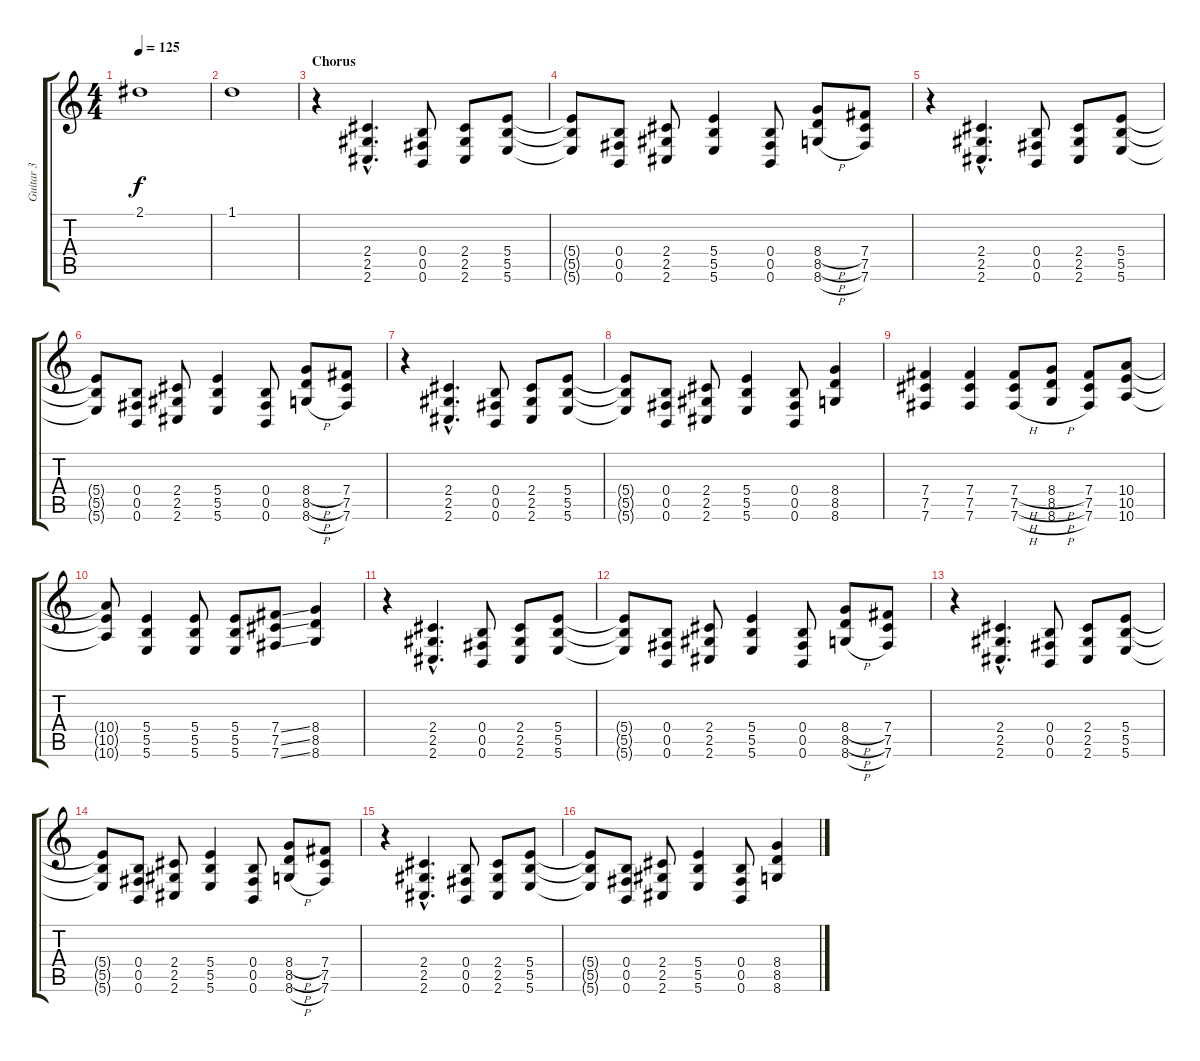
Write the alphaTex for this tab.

\track ("Guitar 3" "Guitar 3") {instrument distortionguitar}
\staff {score tabs}
\tuning (Db4 Ab3 E3 B2 Gb2 B1) {hide}
\ts (4 4)
\tempo 125
\clef g2
\ks c
2.1.1{dy f} |
1.1.1 |
\section ("" "Chorus")
r.4 (2.4{hac} 2.5{hac} 2.6{hac}).4{d} (0.4 0.5 0.6).8 (2.4 2.5 2.6).8 (5.4 5.5 5.6).8 |
(5.4{t} 5.5{t} 5.6{t}).8 (0.4 0.5 0.6).8 (2.4 2.5 2.6).8 (5.4 5.5 5.6).4 (0.4 0.5 0.6).8 (8.4{h} 8.5{h} 8.6{h}).8 (7.4 7.5 7.6).8 |
r.4 (2.4{hac} 2.5{hac} 2.6{hac}).4{d} (0.4 0.5 0.6).8 (2.4 2.5 2.6).8 (5.4 5.5 5.6).8 |
(5.4{t} 5.5{t} 5.6{t}).8 (0.4 0.5 0.6).8 (2.4 2.5 2.6).8 (5.4 5.5 5.6).4 (0.4 0.5 0.6).8 (8.4{h} 8.5{h} 8.6{h}).8 (7.4 7.5 7.6).8 |
r.4 (2.4{hac} 2.5{hac} 2.6{hac}).4{d} (0.4 0.5 0.6).8 (2.4 2.5 2.6).8 (5.4 5.5 5.6).8 |
(5.4{t} 5.5{t} 5.6{t}).8 (0.4 0.5 0.6).8 (2.4 2.5 2.6).8 (5.4 5.5 5.6).4 (0.4 0.5 0.6).8 (8.4 8.5 8.6).4 |
(7.4 7.5 7.6).4 (7.4 7.5 7.6).4 (7.4{h} 7.5{h} 7.6{h}).8 (8.4{h} 8.5{h} 8.6{h}).8 (7.4 7.5 7.6).8 (10.4 10.5 10.6).8 |
(10.4{t} 10.5{t} 10.6{t}).8 (5.4 5.5 5.6).4 (5.4 5.5 5.6).8 (5.4 5.5 5.6).8 (7.4{ss} 7.5{ss} 7.6{ss}).8 (8.4 8.5 8.6).4 |
r.4 (2.4{hac} 2.5{hac} 2.6{hac}).4{d} (0.4 0.5 0.6).8 (2.4 2.5 2.6).8 (5.4 5.5 5.6).8 |
(5.4{t} 5.5{t} 5.6{t}).8 (0.4 0.5 0.6).8 (2.4 2.5 2.6).8 (5.4 5.5 5.6).4 (0.4 0.5 0.6).8 (8.4{h} 8.5{h} 8.6{h}).8 (7.4 7.5 7.6).8 |
r.4 (2.4{hac} 2.5{hac} 2.6{hac}).4{d} (0.4 0.5 0.6).8 (2.4 2.5 2.6).8 (5.4 5.5 5.6).8 |
(5.4{t} 5.5{t} 5.6{t}).8 (0.4 0.5 0.6).8 (2.4 2.5 2.6).8 (5.4 5.5 5.6).4 (0.4 0.5 0.6).8 (8.4{h} 8.5{h} 8.6{h}).8 (7.4 7.5 7.6).8 |
r.4 (2.4{hac} 2.5{hac} 2.6{hac}).4{d} (0.4 0.5 0.6).8 (2.4 2.5 2.6).8 (5.4 5.5 5.6).8 |
(5.4{t} 5.5{t} 5.6{t}).8 (0.4 0.5 0.6).8 (2.4 2.5 2.6).8 (5.4 5.5 5.6).4 (0.4 0.5 0.6).8 (8.4 8.5 8.6).4
